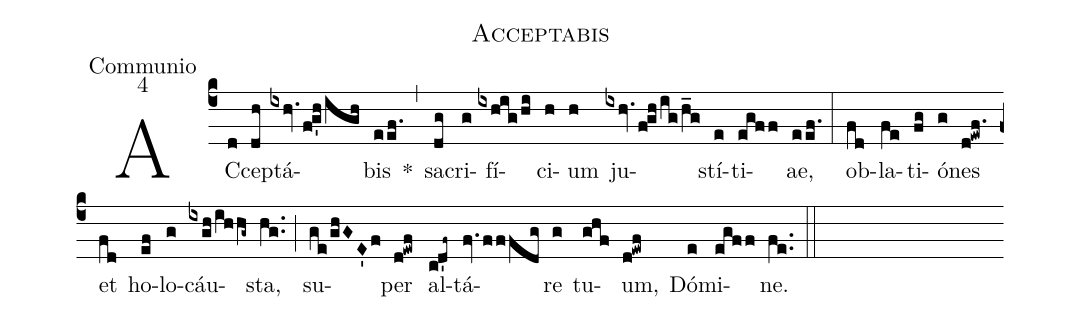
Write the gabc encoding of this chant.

name:Acceptabis;
office-part:Communio;
mode:4;
%%
(c4) AC(d)ce(dh)ptá(ixhv.fg'high)bis(eef.) *(,) sa(dg)cri(g)fí(ixhig/hi)ci(h)um(h) ju(ixhv.fghig/h_g)stí(e)ti(egff)ae,(eef.) (:) ob(fd)la(fe)ti(fg)ó(g)nes(d!ewf.) et(fd) ho(ef)lo(g)cáu(ixgh/ihhg~)sta,(hg..) (;) su(ge/ghGE'f)per(d!ewf) al(cd'f~)tá(fv.fffdg)re(g) tu(ghf)um,(d!ewf) Dó(e)mi(egff)ne.(fe..) (::)
